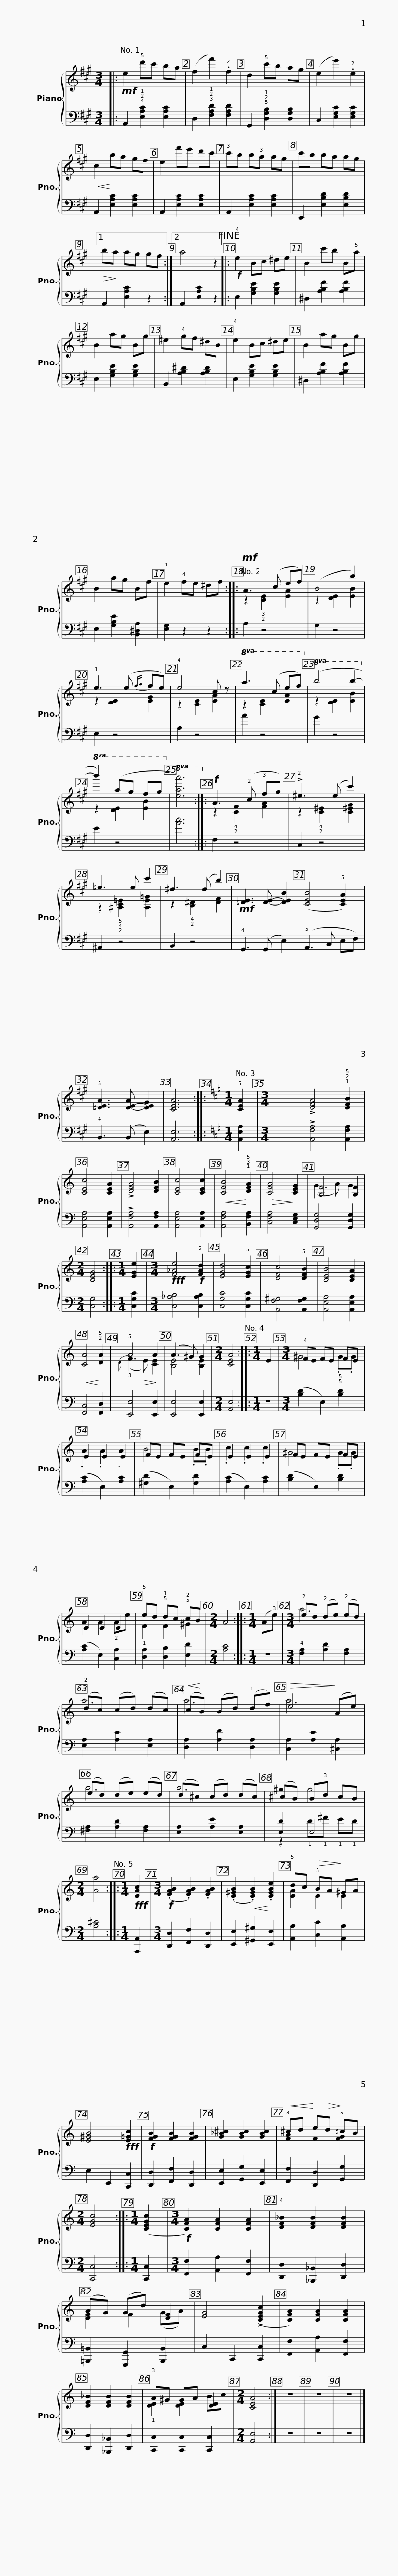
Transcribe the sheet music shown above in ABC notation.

X:1
%%score { ( 1 3 ) | ( 2 4 ) }
L:1/8
M:3/4
I:linebreak $
K:A
V:1 treble
V:3 treble
V:2 bass
V:4 bass
V:1
|:!mf! e2 !5!d'c' ba | (f2 f'2) .!2!f2 | d2 !5!c'b ag | (e2 e'2) .!2!e2 |!<(! c2!<)! ba gf | %5
 e2 f'e' d'c' |$ !3!c'b b!3!a ag | c'b ba ag |1!>(! b!>)!a ag gf :|2 a4 z2!fine! |: %10
!f! !4!e2 Bc ^de | B2 c'b B!5!a |$ B2 ag Bg | ^e2 !4!gf ^dB | !4!e2 Bc ^de | %15
 B2 ag Bg | B2 ag Bf | !1!e2 !4!fe ^df ::$!mf! A3 (c ef) | (B4 b2) | %20
 !1!e3 (e{fg} fe) | !4!e4 c z |!8va(! a3 (c' e'f')!8va)! |!8va(! (b4 b'2-!8va)! |$!8va(! b'2) (a'g' f'g'!8va)! | %25
!8va(! [eaa']6)!8va)! ::!f! A3 (!2!c !3!fg) | !>!!2!^e3 (e c'2) | =e3 e c'2 | ^d3 (d b2) |$ %30
!mf! [=DE]3 [DE]- [DEB]2 | ([CEB]4 !5![CEA]2) | !5![=DEA]3 [D-E-A] [DEG]2 | [CEA]6 ::[K:C][M:1/4] !5![CEA]2 | %35
[M:3/4] x4 !>![DFA]4 !1!!2!!5![DFB]2 | [CEc]4 [CEA]2 | !>![DFA]4 [DFB]2 | [CEc]4 [CEc]2 |$!<(! [CFB]4!<)! !1!!3!!5![DFA]2 | %40
!>(! [CFA]4!>)! [CEG]2 | [B,F]4 [B,F]2 |[M:2/4] [CEG]4 ::[M:1/4] [EGe]2 |[M:3/4]!fff! [F_Ae]4!f! !5![FAd]2 | %45
 [EGd]4 !5![EGc]2 | [DFc]4 !5![DFB]2 | [CEB]4 [CEA]2 |!<(! [CA]4!<)! !2!!5![DA]2 |$ !5!A4 A2 | %50
 (A3 ^G) G2 |[M:2/4] [CEA]4 ::[M:1/4] E2 |[M:3/4] !4!FE FE FE | E2 E2 E2 | %55
 FE FE FE |$ E2 E2 E2 | FE FE FE | E2 E2 E2 | !5!ed !5!!1!dc !5!!2!cB | %60
[M:2/4] A4 ::[M:1/4] (A!3!e) |$[M:3/4] !2!ed (!2!de) (!2!ed) | (!2!dc) (cd) (dc) |!<(! (c!<)!B) (Bd) (!1!df) | %65
!>(! e4!>)! (Ae) | (ed) (de) (ed) |$ (d^c) (cd) (dc) | (^cB) B!3!d cB |[M:2/4] [Aa]4 :: %70
[M:1/4]!fff! [EAc]2 |[M:3/4]!f! (.[FAB]2 .[FAB]2) .[FAB]2 | (.[E^GB]2!<(! .[EGB]2)!<)! .[EGBe]2 |$ !5!dc!>(! !5!BA!>)! ^GA | [E^GB]4!fff! [E=Gc]2 | %75
!f! [FGB]2 [FGB]2 [FGB]2 | [G_B^c]2 [GBc]2 [GBc]2 |!<(! !3!^cd!<)! e!>(!d!>)! !5!=cB |[M:2/4] [EGc]4 ::[M:1/4] ([CEGc]2 |$ %80
[M:3/4]!f! [CFA]2) [CFA]2 [CFA]2 | !4![DF_B]2 [DFB]2 [DFB]2 | (AG) (Gd) [DF]2 | [EG]4 (!>![CEGc]2 | [CFA]2) [CFA]2 [CFA]2 | %85
 [DF_B]2 [DFB]2 [DFB]2 | !3!A^G GA [DE]2 |$[M:2/4] [CEA]4 :| z4 | z4 | %90
 z4 |] %91
V:2
|: A,,2 !4!!2!!1![E,A,C]2 [E,A,C]2 | D,2 !3!!2!!1![F,A,D]2 [F,A,D]2 | G,,2 !5!!2!!1![D,G,B,]2 [D,G,B,]2 | C,2 [E,G,C]2 [E,G,C]2 | A,,2 [E,A,C]2 [E,A,C]2 | %5
 A,,2 [E,A,C]2 [E,A,C]2 |$ A,,2 [E,A,C]2 [E,A,C]2 | E,,2 [E,B,D]2 [E,B,D]2 |1 A,,2 [E,A,C]2 z2 :|2 A,,2 [E,A,C]2 z2 |: %10
 E,2 [G,B,E]2 [G,B,E]2 | ^D,2 [A,B,F]2 [A,B,F]2 |$ E,2 [G,B,E]2 [G,B,E]2 | B,,2 [A,B,^D]2 [A,B,D]2 | E,2 [G,B,E]2 [G,B,E]2 | %15
 ^D,2 [A,B,F]2 [A,B,F]2 | E,2 [G,B,E]2 [B,,^D,A,]2 | [E,G,]2 z2 z2 ::$ A,2 z4 | G,2 z4 | %20
 E,2 z4 | A,2 z4 | A2 z4 | G2 z4 |$ E2 z4 | %25
 [Ac]6 :: F,2 z4 | C,2 z4 | ^A,,2 z4 | B,,2 z4 |$ %30
 !4!G,,3 (G,, E,2) | (!5!A,,3 C, E,F,) | !4!B,,3 (B,, E,2) | [A,,E,]6 ::[K:C][M:1/4] [A,,E,A,]2 | %35
[M:3/4] x4 !>![A,,F,A,]4 [A,,F,A,]2 | [A,,E,A,]4 [A,,E,A,]2 | !>![A,,F,A,]4 [A,,F,A,]2 | [A,,E,A,]4 [A,,E,A,]2 |$ [A,,F,A,]4 [B,,F,A,]2 | %40
 [C,F,A,]4 [C,E,G,]2 | [G,,D,G,]4 [G,,D,G,]2 |[M:2/4] [C,G,]4 ::[M:1/4] [C,G,C]2 |[M:3/4] [C,_A,B,]4 [C,A,B,]2 | %45
 [C,G,C]4 [C,G,C]2 | [A,,F,^G,]4 [A,,F,G,]2 | [A,,E,A,]4 [A,,E,A,]2 | [F,,C,]4 [F,,D,]2 |$ [E,,E,]4 [E,,E,]2 | %50
 [E,,E,]4 [E,,E,]2 |[M:2/4] [A,,E,]4 ::[M:1/4] z2 |[M:3/4] ([B,D]2 E,2) [B,D]2 | ([A,C]2 E,2) [A,C]2 | %55
 ([^G,D]2 E,2) [G,D]2 |$ ([A,C]2 E,2) [A,C]2 | ([B,D]2 E,2) [B,D]2 | ([A,C]2 E,2) [C,A,]2 | [D,A,]2 [D,B,]2 [E,D]2 | %60
[M:2/4] [A,C]4 ::[M:1/4] z2 |$[M:3/4] !4![F,A,]2 [A,D]2 [F,A,]2 | [E,A,]2 [A,E]2 [E,A,]2 | [D,A,]2 [A,F]2 [D,A,]2 | %65
 [C,A,]2 [A,E]2 [^C,A,]2 | [^F,A,]2 [A,D]2 [F,A,]2 |$ [E,A,]2 [A,E]2 [E,A,]2 | [E,D]2 E,4 |[M:2/4] [A,^C]4 :: %70
[M:1/4] [A,,,A,,]2 |[M:3/4] [D,,D,]2 [F,,F,]2 [D,,D,]2 | [E,,E,]2 [^G,,^G,]2 [E,,E,]2 |$ [A,,A,]2 [C,C]2 [A,,A,]2 | E,2 E,,2 [C,,C,]2 | %75
 [D,,D,]2 [F,,F,]2 [D,,D,]2 | [E,,E,]2 [G,,G,]2 [E,,E,]2 | [F,,F,]2 [D,,D,]2 [G,,G,]2 |[M:2/4] [C,,C,]4 ::[M:1/4] [C,,C,]2 |$ %80
[M:3/4] [F,,F,]2 [A,,A,]2 [F,,F,]2 | [D,,D,]2 [_B,,,_B,,]2 [D,,D,]2 | [=B,,,=B,,]2 [G,,,G,,]2 [B,,,B,,]2 | C,2 C,,2 [C,,C,]2 | [F,,F,]2 [A,,A,]2 [F,,F,]2 | %85
 [D,,D,]2 [_B,,,_B,,]2 [D,,D,]2 | [C,,C,]2 [C,,C,]2 [C,,C,]2 |$[M:2/4] [A,,E,]4 :| z4 | z4 | %90
 z4 |] %91
V:3
|: x6 | x6 | x6 | x6 | x6 | %5
 x6 |$ x6 | x6 |1 x6 :|2 x6 |: %10
 x6 | x6 |$ x6 | x6 | x6 | %15
 x6 | x6 | x6 ::$ z2 !3!!2![CE]2 [EA]2 | z2 [DE]2 [EB]2 | %20
 z2 [DE]2 [EG]2 | z2 [CE]2 [EA]2 |!8va(! z2 [ce]2 [ea]2!8va)! |!8va(! z2 [de]2 [eb]2!8va)! |$!8va(! z2 [de]2 [eb]2!8va)! | %25
!8va(! x6!8va)! :: z2 !4!!2![CF]2 [FA]2 | z2 !4!!2![C^E]2 [C^EG]2 | z2 !5!!4!!2![^A,C=E]2 [A,E=G]2 | z2 !4!!2![B,^D]2 [DF]2 |$ %30
 x6 | x6 | x6 | x6 ::[K:C][M:1/4] x2 | %35
[M:3/4] x10 | x6 | x6 | x6 |$ x6 | %40
 x6 | (G3 A) G2 |[M:2/4] x4 ::[M:1/4] x2 |[M:3/4] x6 | %45
 x6 | x6 | x6 | x6 |${D} (!3!F3!>(! E)!>)! [CE]2 | %50
 [B,E]4 [B,E]2 |[M:2/4] x4 ::[M:1/4] x2 |[M:3/4] ^G4 .!5!!5!G.G | .A2 .A2 .A2 | %55
 B4 .B.B |$ .c2 .c2 .c2 | ^G4 .G.G | A2 A2 !2!Ae | !1!F2 F2 ^G2 | %60
[M:2/4] x4 ::[M:1/4] x2 |$[M:3/4] a6 | a6 | a6 | %65
 a6 | a6 |$ a6 | ^g2 g4 |[M:2/4] x4 :: %70
[M:1/4] x2 |[M:3/4] x6 | x6 |$ [EA]2 E2 E2 | x6 | %75
 x6 | x6 | [FA]2 F2 [FG]2 |[M:2/4] x4 ::[M:1/4] x2 |$ %80
[M:3/4] x6 | x6 | [DF]2 F2 (GA) | x6 | x6 | %85
 x6 | !1![DE]2 [DE]2 Bc |$[M:2/4] x4 :| x4 | x4 | %90
 x4 |] %91
V:4
|: x6 | x6 | x6 | x6 | x6 | %5
 x6 |$ x6 | x6 |1 x6 :|2 x6 |: %10
 x6 | x6 |$ x6 | x6 | x6 | %15
 x6 | x6 | x6 ::$ x6 | x6 | %20
 x6 | x6 | x6 | x6 |$ x6 | %25
 x6 :: x6 | x6 | x6 | x6 |$ %30
 x6 | x6 | x6 | x6 ::[K:C][M:1/4] x2 | %35
[M:3/4] x10 | x6 | x6 | x6 |$ x6 | %40
 x6 | x6 |[M:2/4] x4 ::[M:1/4] x2 |[M:3/4] x6 | %45
 x6 | x6 | x6 | x6 |$ x6 | %50
 x6 |[M:2/4] x4 ::[M:1/4] x2 |[M:3/4] x6 | x6 | %55
 x6 |$ x6 | x6 | x6 | x6 | %60
[M:2/4] x4 ::[M:1/4] x2 |$[M:3/4] x6 | x6 | x6 | %65
 x6 | x6 |$ x6 | z2 !1!D!1!^F !1!E!1!D |[M:2/4] x4 :: %70
[M:1/4] x2 |[M:3/4] x6 | x6 |$ x6 | x6 | %75
 x6 | x6 | x6 |[M:2/4] x4 ::[M:1/4] x2 |$ %80
[M:3/4] x6 | x6 | x6 | x6 | x6 | %85
 x6 | x6 |$[M:2/4] x4 :| x4 | x4 | %90
 x4 |] %91
